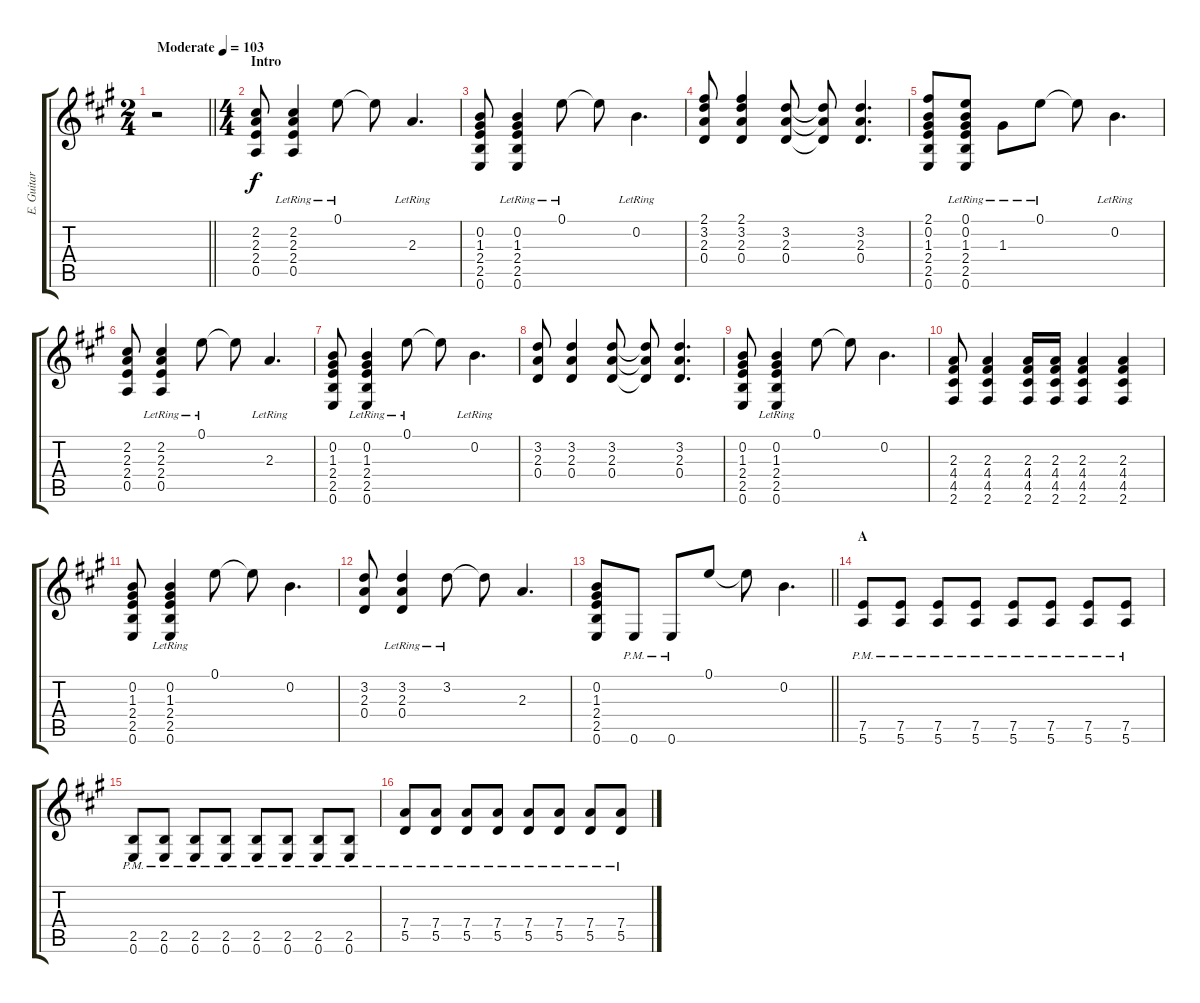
\track ("E. Guitar I" "E. Guitar ") {instrument overdrivenguitar}
\staff {score tabs}
\tuning (E4 B3 G3 D3 A2 E2) {hide}
\ts (2 4)
\tempo (103 "Moderate")
\clef g2
\barLineRight lightlight
\ks a
r.2{dy f instrument overdrivenguitar} |
\ts (4 4)
\section ("" "Intro")
(2.2 2.3 2.4 0.5).8 (2.2{lr} 2.3{lr} 2.4{lr} 0.5{lr}).4 0.1{lr}.8 0.1{t}.8 2.3{lr}.4{d} |
(0.2 1.3 2.4 2.5 0.6).8 (0.2{lr} 1.3{lr} 2.4{lr} 2.5{lr} 0.6{lr}).4 0.1{lr}.8 0.1{t}.8 0.2{lr}.4{d} |
(2.1 3.2 2.3 0.4).8 (2.1 3.2 2.3 0.4).4 (3.2 2.3 0.4).8 (3.2{t} 2.3{t} 0.4{t}).8 (3.2 2.3 0.4).4{d} |
(2.1 0.2 1.3 2.4 2.5 0.6).8 (0.1{lr} 0.2{lr} 1.3{lr} 2.4{lr} 2.5{lr} 0.6{lr}).8 1.3{lr}.8 0.1{lr}.8 0.1{t}.8 0.2{lr}.4{d} |
(2.2 2.3 2.4 0.5).8 (2.2{lr} 2.3{lr} 2.4{lr} 0.5{lr}).4 0.1{lr}.8 0.1{t}.8 2.3{lr}.4{d} |
(0.2 1.3 2.4 2.5 0.6).8 (0.2{lr} 1.3{lr} 2.4{lr} 2.5{lr} 0.6{lr}).4 0.1{lr}.8 0.1{t}.8 0.2{lr}.4{d} |
(3.2 2.3 0.4).8 (3.2 2.3 0.4).4 (3.2 2.3 0.4).8 (3.2{t} 2.3{t} 0.4{t}).8 (3.2 2.3 0.4).4{d} |
(0.2 1.3 2.4 2.5 0.6).8 (0.2{lr} 1.3{lr} 2.4{lr} 2.5{lr} 0.6{lr}).4 0.1.8 0.1{t}.8 0.2.4{d} |
(2.3 4.4 4.5 2.6).8 (2.3 4.4 4.5 2.6).4 (2.3 4.4 4.5 2.6).16 (2.3 4.4 4.5 2.6).16 (2.3 4.4 4.5 2.6).4 (2.3 4.4 4.5 2.6).4 |
(0.2 1.3 2.4 2.5 0.6).8 (0.2{lr} 1.3{lr} 2.4{lr} 2.5{lr} 0.6{lr}).4 0.1.8 0.1{t}.8 0.2.4{d} |
(3.2 2.3 0.4).8 (3.2{lr} 2.3{lr} 0.4{lr}).4 3.2{lr}.8 3.2{t}.8 2.3.4{d} |
\barLineRight lightlight
(0.2 1.3 2.4 2.5 0.6).8 0.6{pm}.8 0.6{pm}.8 0.1.8 0.1{t}.8 0.2.4{d} |
\section ("" "A")
(7.5{pm} 5.6{pm}).8 (7.5{pm} 5.6{pm}).8 (7.5{pm} 5.6{pm}).8 (7.5{pm} 5.6{pm}).8 (7.5{pm} 5.6{pm}).8 (7.5{pm} 5.6{pm}).8 (7.5{pm} 5.6{pm}).8 (7.5{pm} 5.6{pm}).8 |
(2.5{pm} 0.6{pm}).8 (2.5{pm} 0.6{pm}).8 (2.5{pm} 0.6{pm}).8 (2.5{pm} 0.6{pm}).8 (2.5{pm} 0.6{pm}).8 (2.5{pm} 0.6{pm}).8 (2.5{pm} 0.6{pm}).8 (2.5{pm} 0.6{pm}).8 |
(7.4{pm} 5.5{pm}).8 (7.4{pm} 5.5{pm}).8 (7.4{pm} 5.5{pm}).8 (7.4{pm} 5.5{pm}).8 (7.4{pm} 5.5{pm}).8 (7.4{pm} 5.5{pm}).8 (7.4{pm} 5.5{pm}).8 (7.4{pm} 5.5{pm}).8
